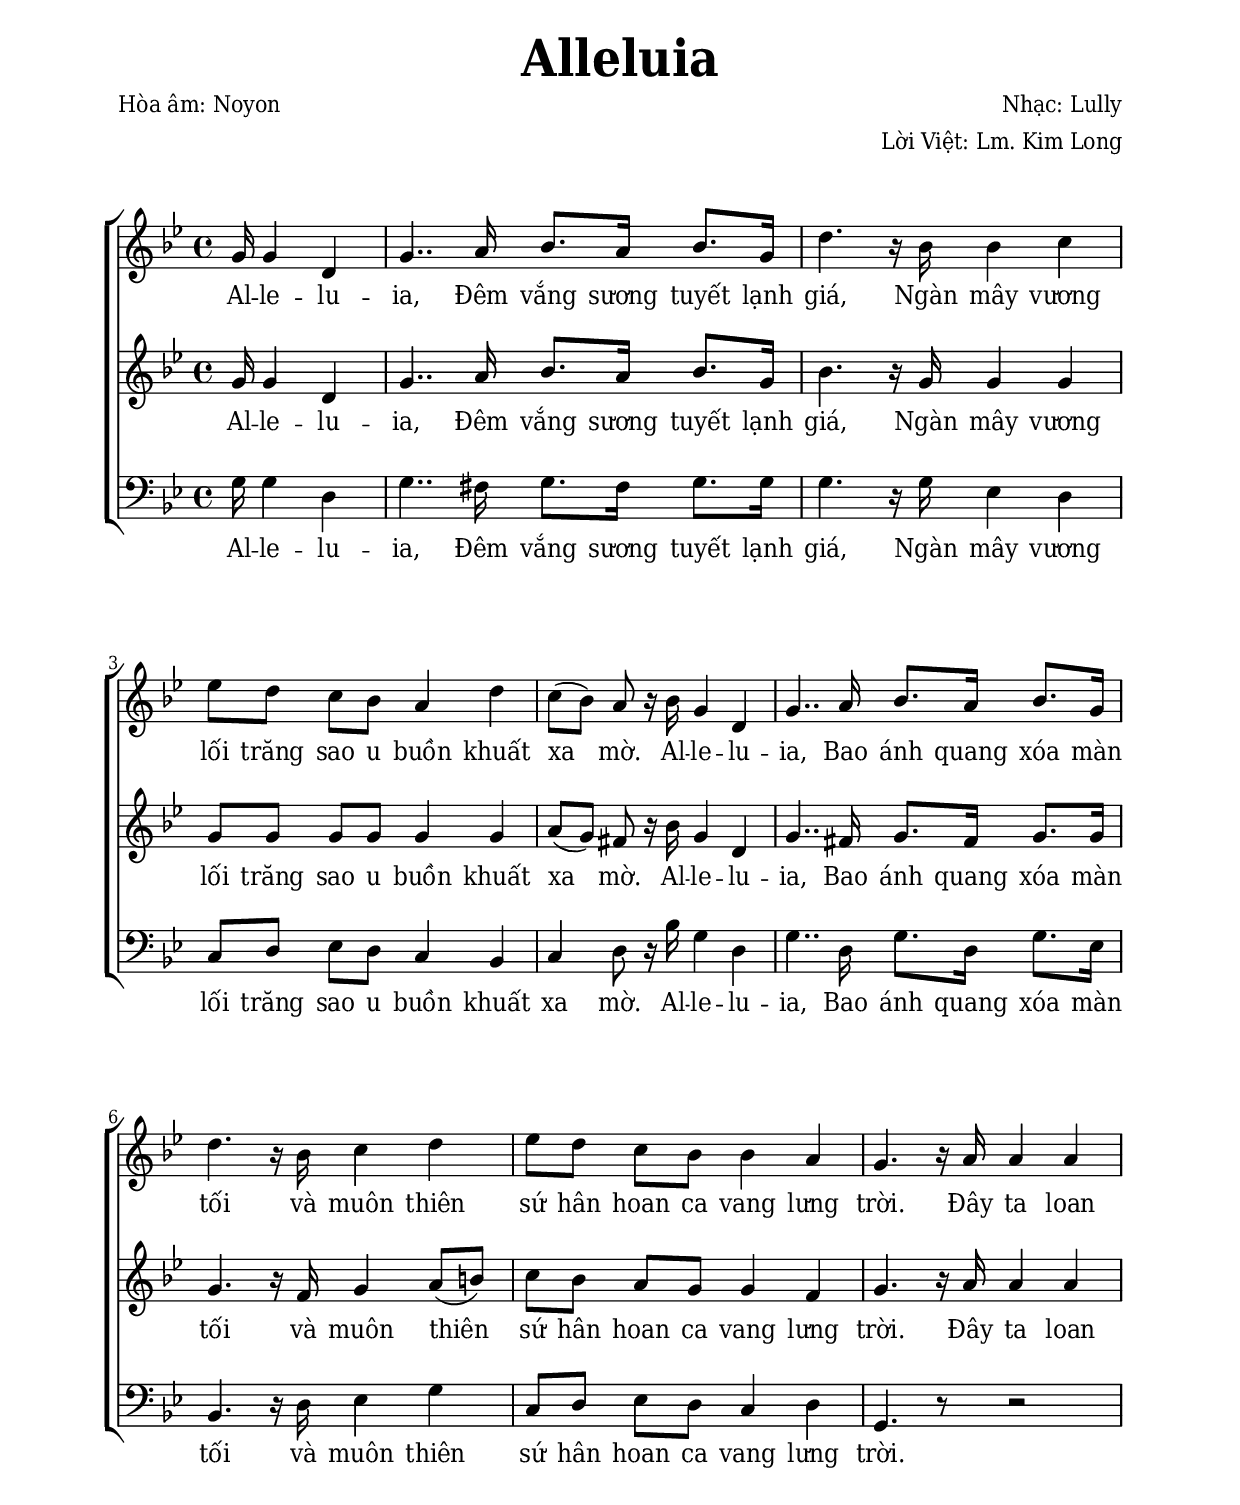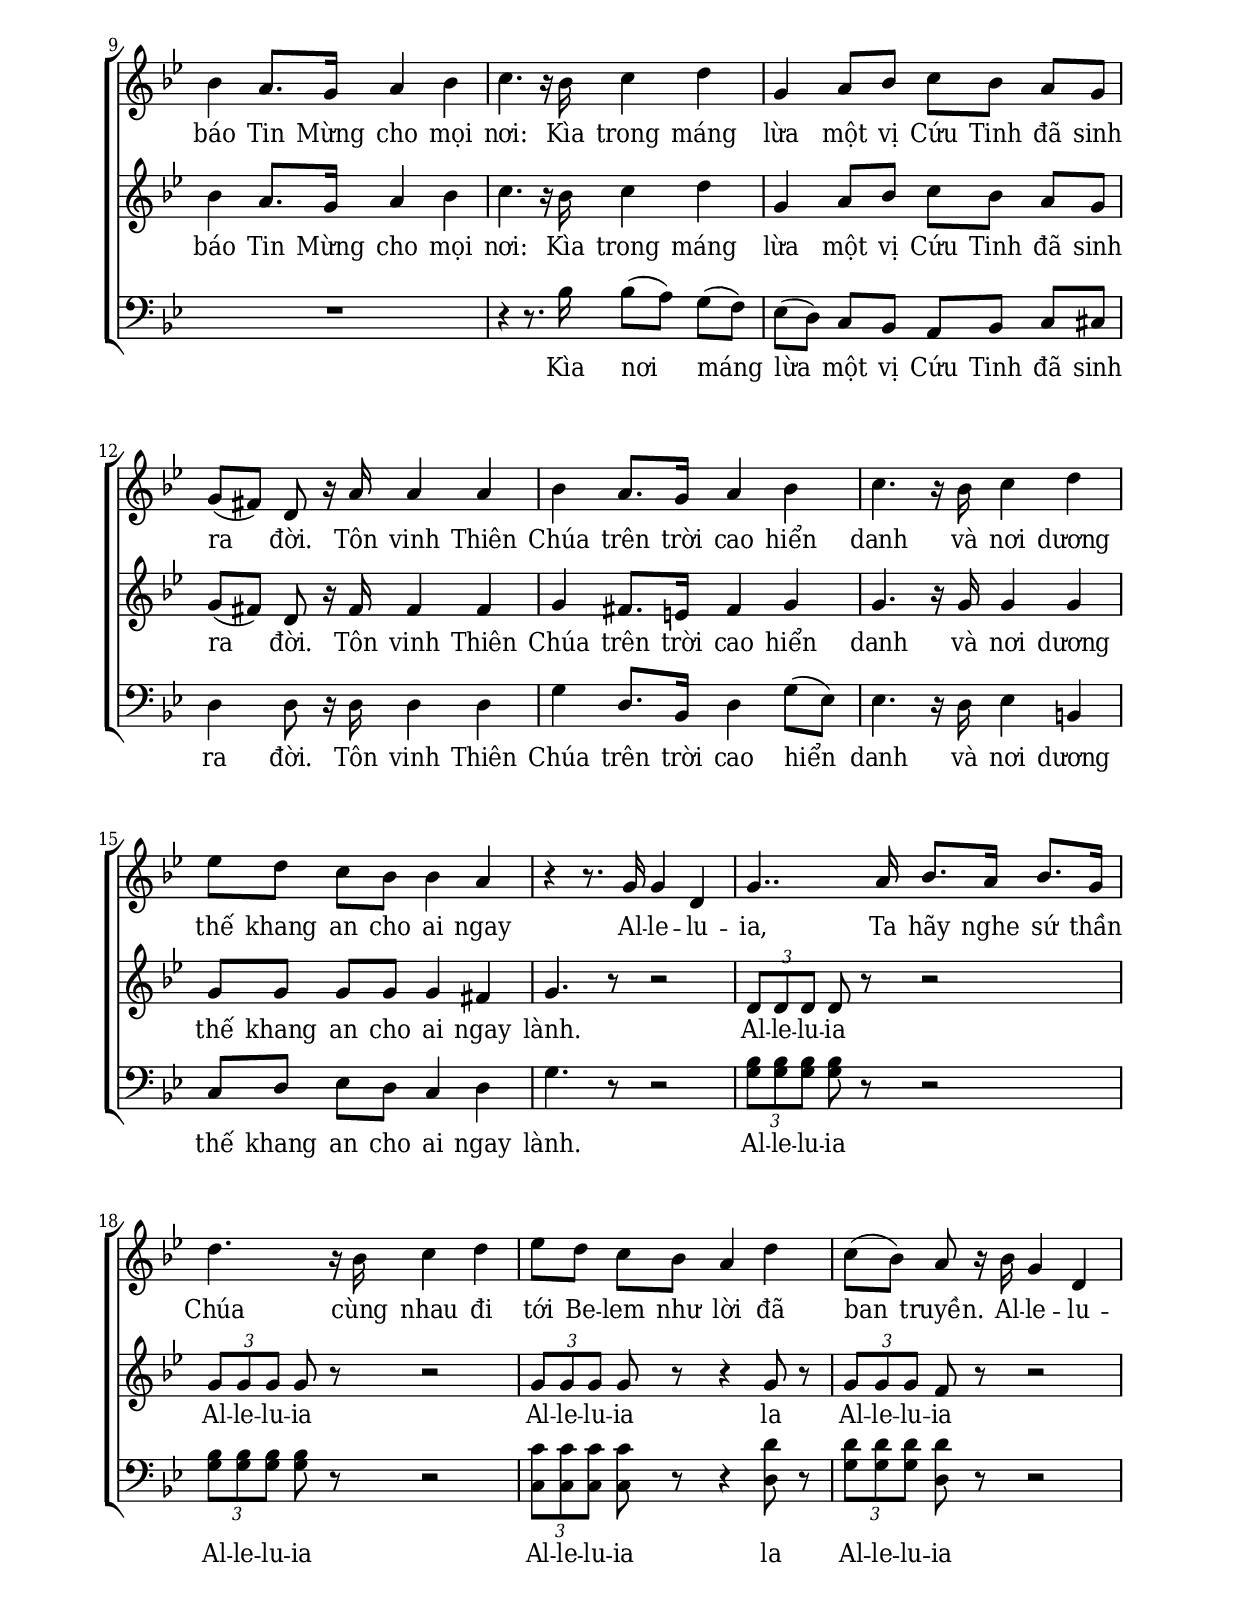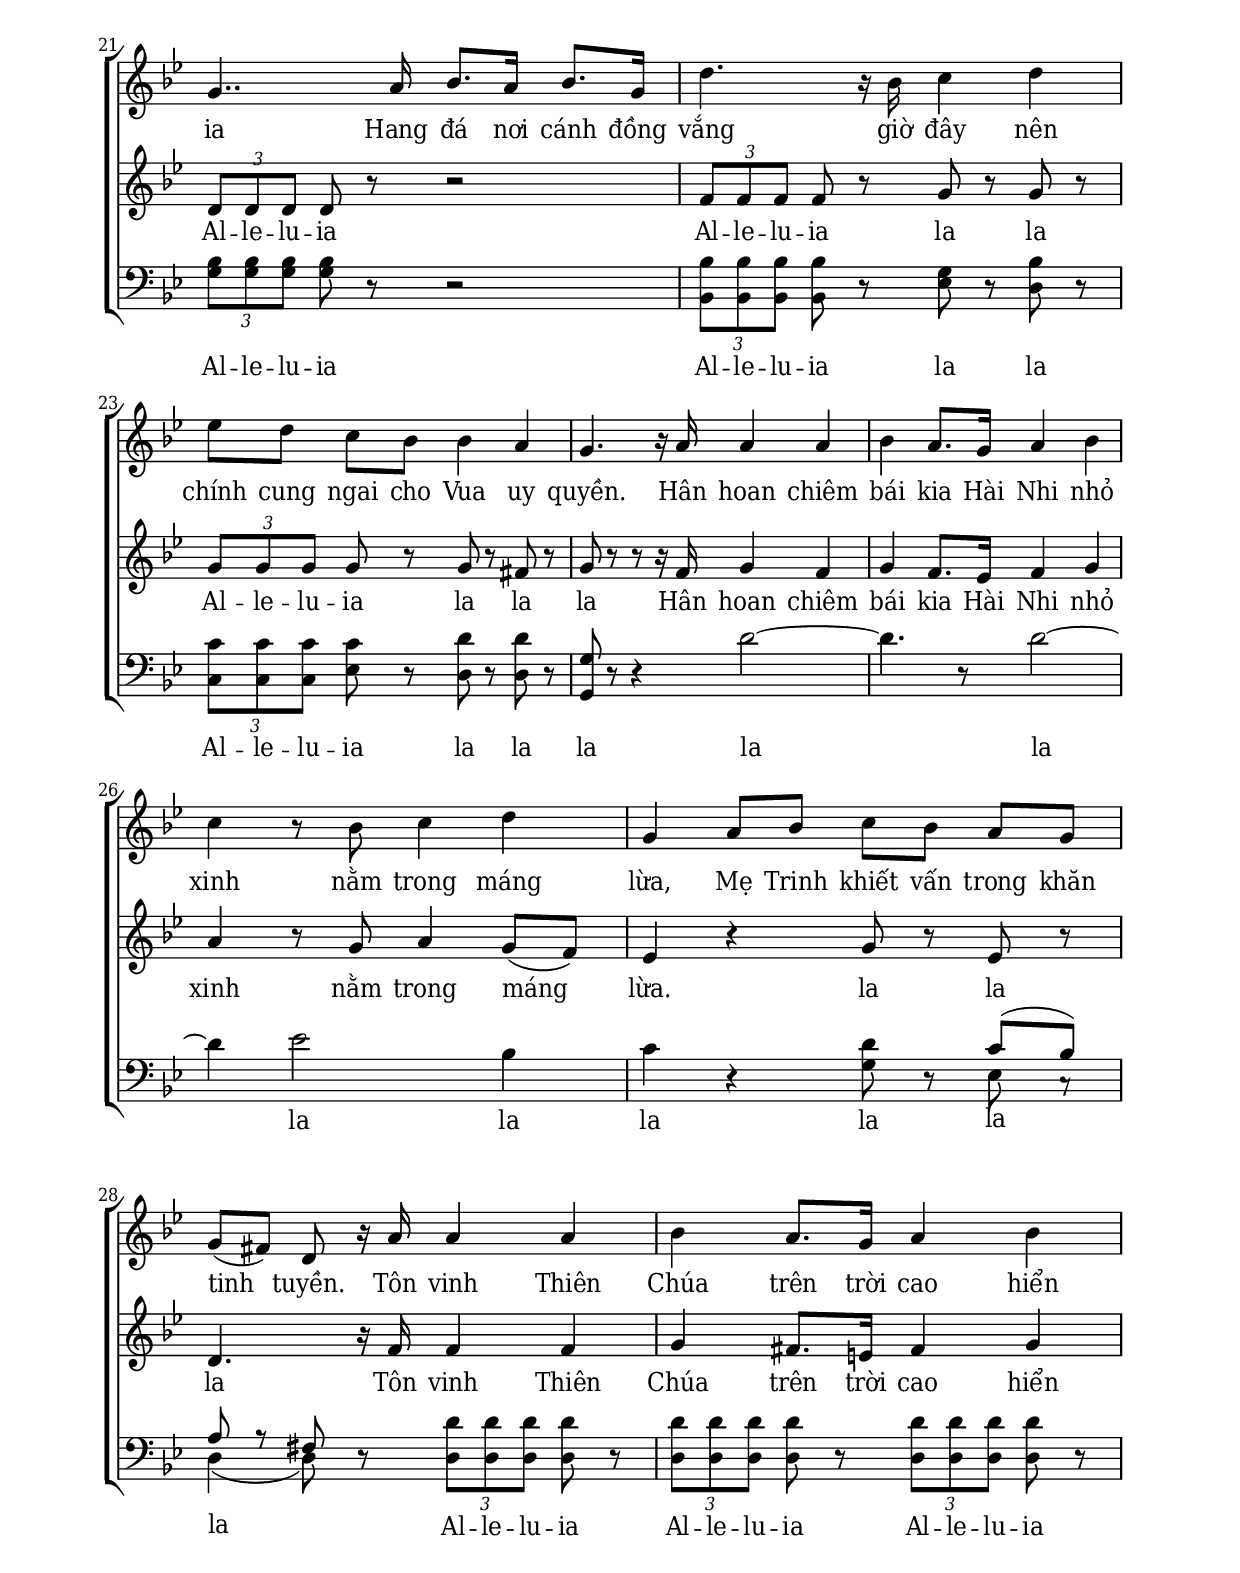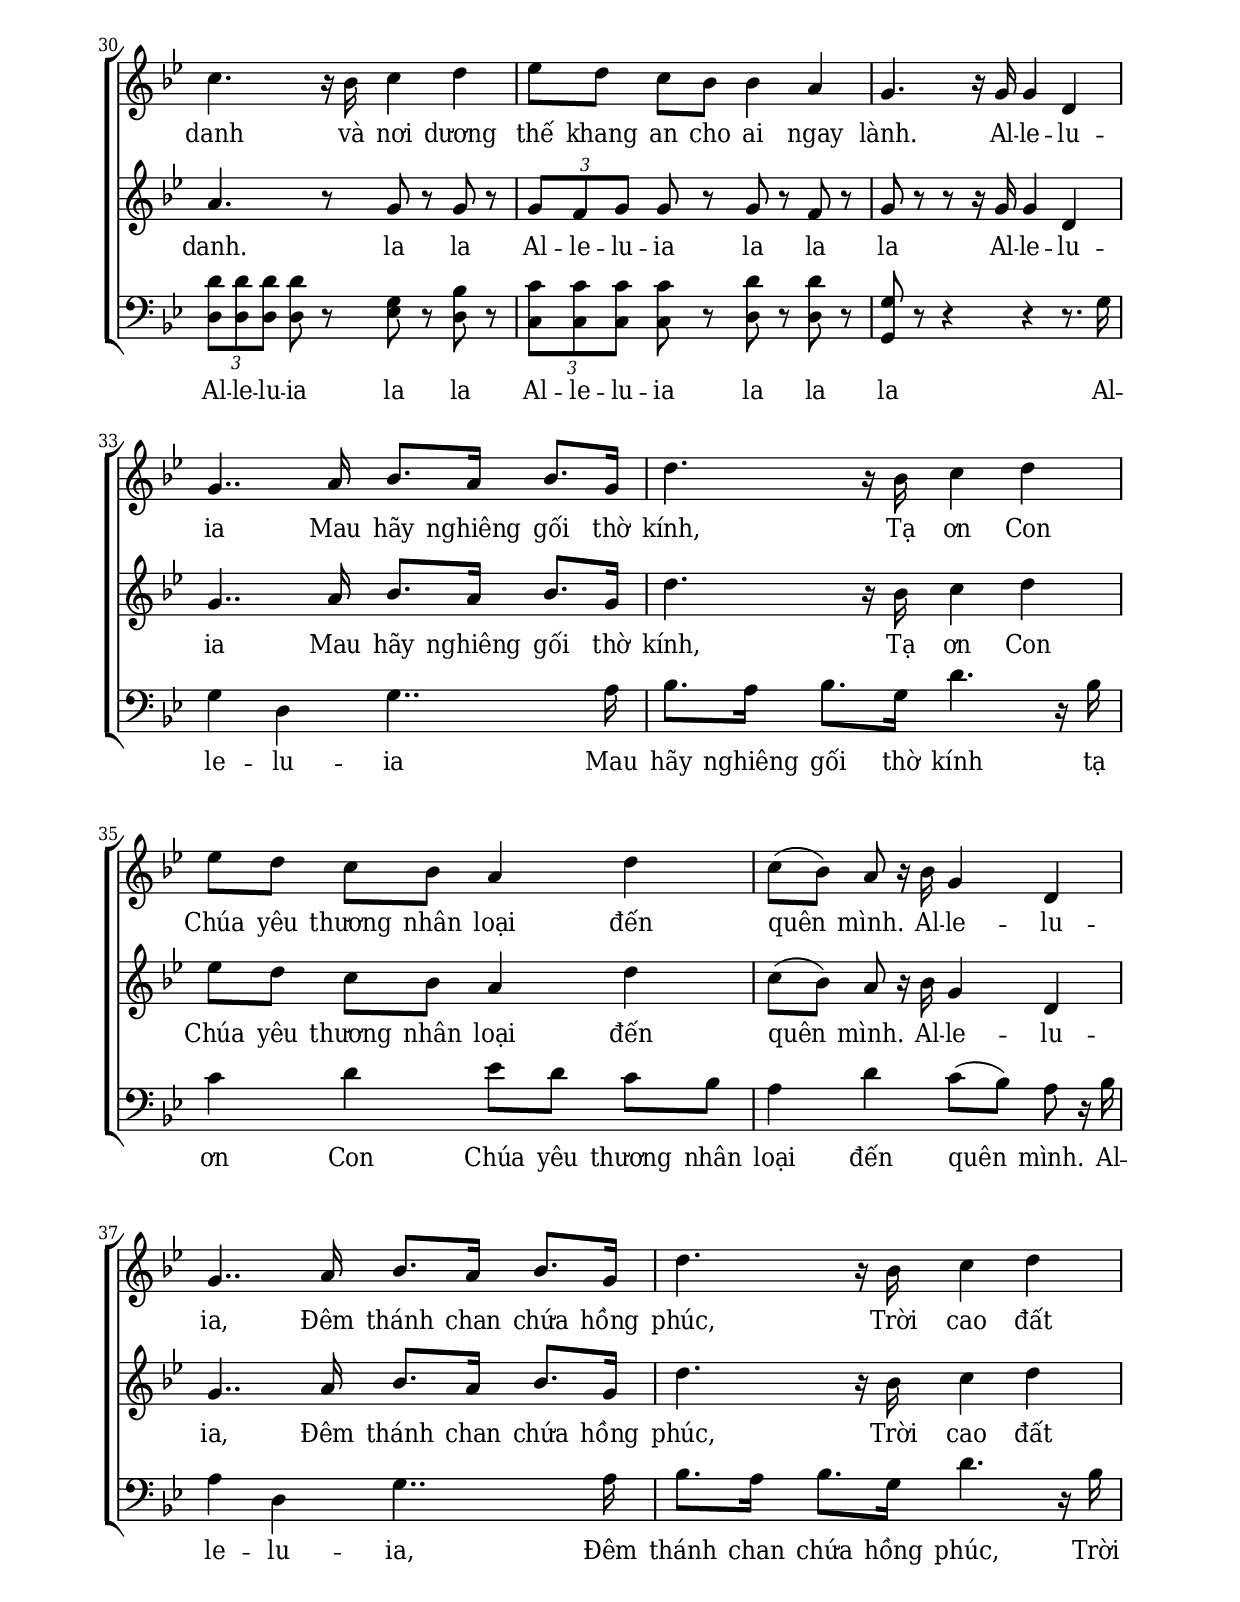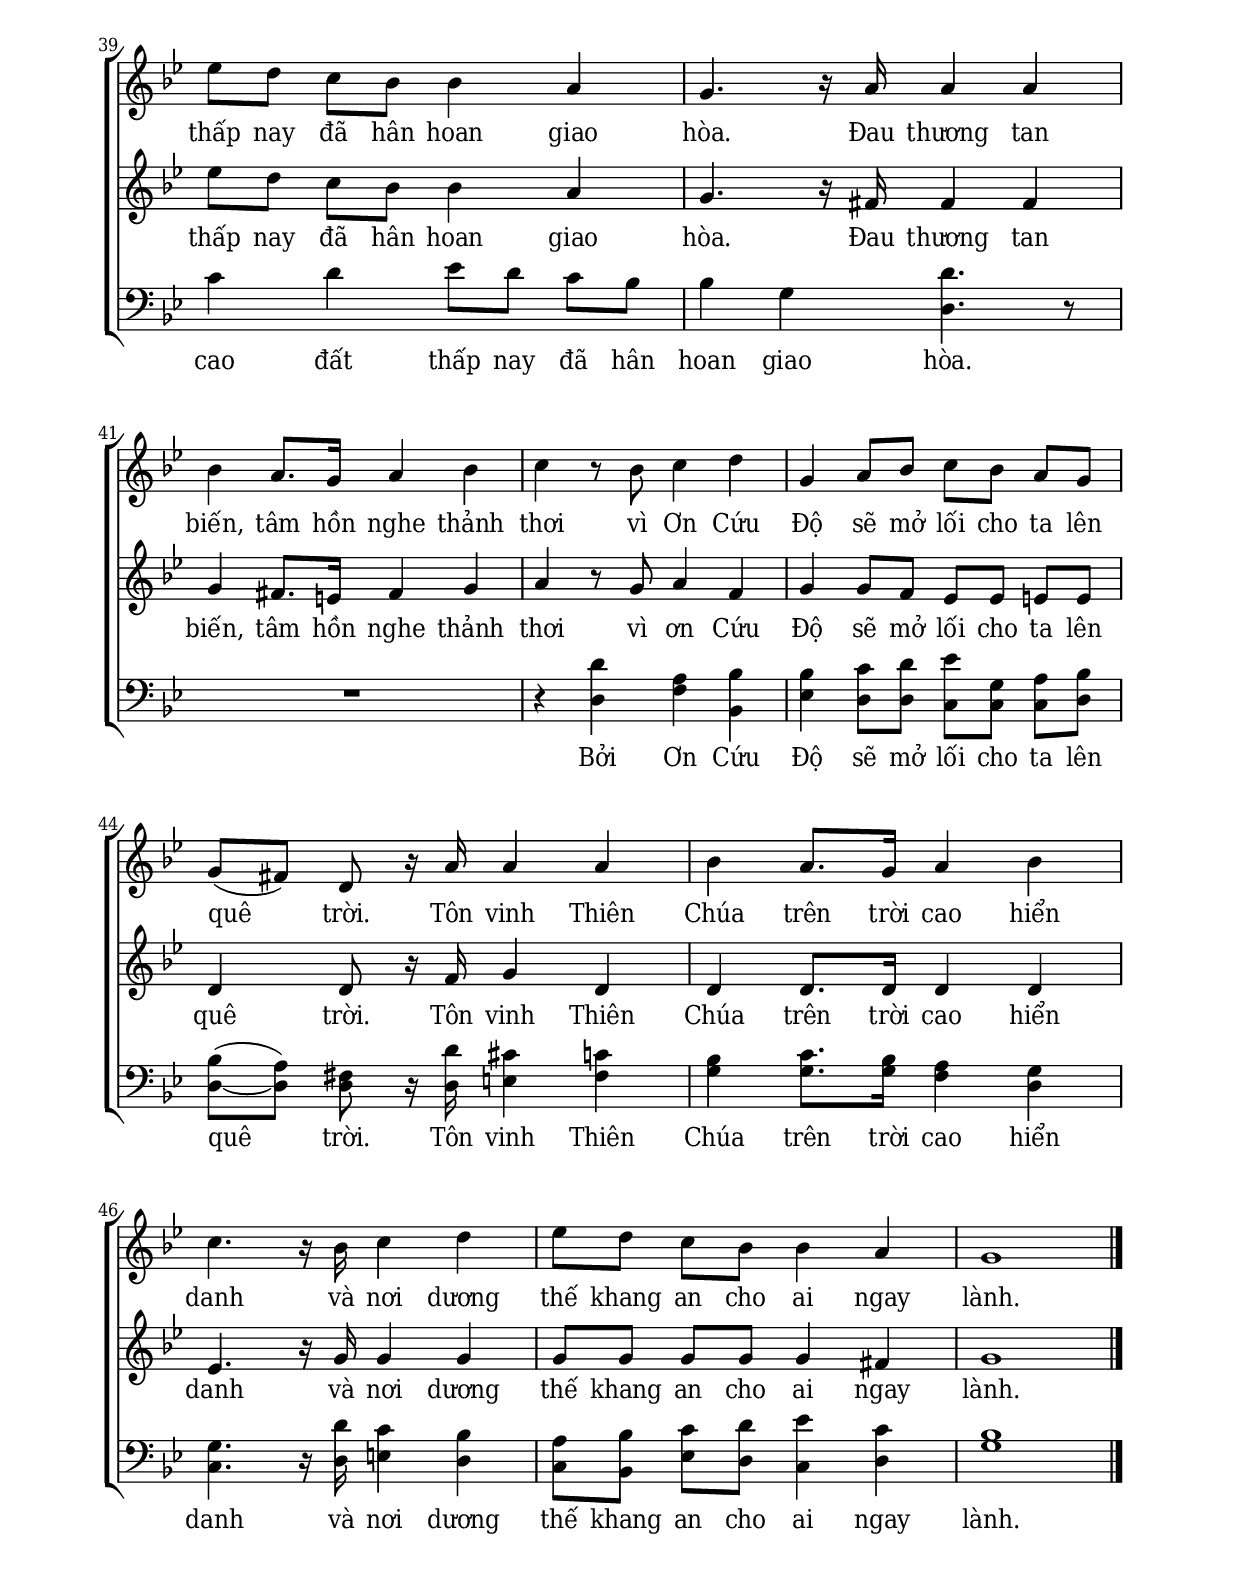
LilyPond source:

% Cài đặt chung\
\version "2.22.1"
\include "english.ly"

\header {
  title = \markup { \fontsize #3 "Alleluia" }
  composer = "Nhạc: Lully"
  poet = "Hòa âm: Noyon"
  arranger = "Lời Việt: Lm. Kim Long"
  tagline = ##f
}

nhacPhienKhucSop = \relative c'' {
  \partial 16*9 g16 g4 d |
  g4.. a16 bf8. a16 bf8. g16 |
  d'4. r16 bf16 bf4 c4 |
  ef8 d c bf a4 d |
  c8 (bf) a r16 bf g4 d |
  g4.. a16 bf8. a16 bf8. g16 |
  d'4. r16 bf c4 d |
  ef8 d c bf bf4 a |
  g4. r16 a a4 a |
  bf a8. g16 a4 bf |
  c4. r16 bf c4 d |
  g, a8 bf c bf a g |
  g (fs) d r16 a' a4 a |
  bf a8. g16 a4 bf |
  c4. r16 bf c4 d |
  ef8 d c bf bf4 a |
  r4 r8. g16 g4 d |
  g4.. a16 bf8. a16 bf8. g16 |
  d'4. r16 bf c4 d |
  ef8 d c bf a4 d |
  c8 (bf) a r16 bf g4 d |
  g4.. a16 bf8. a16 bf8. g16 |
  d'4. r16 bf c4 d |
  ef8 d c bf bf4 a |
  g4. r16 a a4 a |
  bf a8. g16 a4 bf |
  c r8 bf c4 d |
  g, a8 bf c bf a g |
  g (fs) d r16 a' a4 a |
  bf a8. g16 a4 bf |
  c4. r16 bf c4 d |
  ef8 d c bf bf4 a |
  g4. r16 g g4 d |
  g4.. a16 bf8. a16 bf8. g16 |
  d'4. r16 bf c4 d |
  ef8 d c bf a4 d |
  c8 (bf) a r16 bf g4 d |
  g4.. a16 bf8. a16 bf8. g16 |
  d'4. r16 bf c4 d |
  ef8 d c bf bf4 a |
  g4. r16 a a4 a |
  bf a8. g16 a4 bf |
  c r8 bf c4 d |
  g, a8 bf c bf a g |
  g (fs) d r16 a' a4 a |
  bf a8. g16 a4 bf |
  c4. r16 bf c4 d |
  ef8 d c bf bf4 a |
  g1 \bar "|."
}

nhacPhienKhucAlto = \relative c'' {
  \partial 16*9 g16 g4 d |
  g4.. a16 bf8. a16 bf8. g16 |
  bf4. r16 g g4 g |
  g8 g g g g4 g |
  a8 (g) fs r16 bf g4 d |
  g4.. fs16 g8. fs16 g8. g16 |
  g4. r16 f g4 a8 (b!) |
  c bf a g g4 f |
  g4. r16 a a4 a |
  bf4 a8. g16 a4 bf |
  c4. r16 bf c4 d |
  g, a8 bf c bf a g |
  g (fs) d r16 fs fs4 fs |
  g fs8. e!16 fs4 g |
  g4. r16 g g4 g |
  g8 g g g g4 fs |
  g4. r8 r2 |
  \tuplet 3/2 { d8 d d } d r r2 |
  \tuplet 3/2 { g8 g g } g r r2 |
  \tuplet 3/2 { g8 g g } g r r4 g8 r |
  \tuplet 3/2 { g8 g g } f r r2 |
  \tuplet 3/2 { d8 d d } d r r2 |
  \tuplet 3/2 { f8 f f } f r g r g r |
  \tuplet 3/2 { g8 g8 g } g r g r fs r |
  g r r r16 f g4 f |
  g f8. ef16 f4 g |
  a r8 g a4 g8 (f) |
  ef4 r g8 r ef r |
  d4. r16 f f4 f |
  g fs8. e!16 fs4 g |
  a4. r8 g r g r |
  \tuplet 3/2 { g f g } g r g r f r |
  g8 r r r16 g g4 d |
  g4.. a16 bf8. a16 bf8. g16 |
  d'4. r16 bf c4 d |
  ef8 d c bf a4 d |
  c8 (bf) a r16 bf g4 d |
  g4.. a16 bf8. a16 bf8. g16 |
  d'4. r16 bf c4 d |
  ef8 d c bf bf4 a |
  g4. r16 fs fs4 fs |
  g fs8. e!16 fs4 g |
  a r8 g a4 f |
  g g8 f ef ef e! e |
  d4 d8 r16 f g4 d |
  d d8. d16 d4 d |
  ef4. r16 g g4 g |
  g8 g g g g4 fs |
  g1
}

nhacPhienKhucBas = \relative c' {
  \partial 16*9 g16 g4 d |
  g4.. fs16 g8. fs16 g8. g16 |
  g4. r16 g ef4 d |
  c8 d ef d c4 bf |
  c d8 r16 bf' g4 d |
  g4.. d16 g8. d16 g8. ef16 |
  bf4. r16 d ef4 g |
  c,8 d ef d c4 d |
  g,4. r8 r2 |
  R1
  r4 r8. bf'16 bf8 (a) g (f) |
  ef (d) c bf a bf c cs |
  d4 d8 r16 d d4 d |
  g d8. bf16 d4 g8 (ef) |
  ef4. r16 d ef4 b! |
  c8 d ef d c4 d |
  g4. r8 r2 |
  <<
    {
      \tuplet 3/2 { bf8 bf bf } bf r r2 |
      \tuplet 3/2 { bf8 bf bf } bf r r2 |
      \tuplet 3/2 { c8 c c } c r r4 d8 r |
      \tuplet 3/2 { d d d } d r r2 |
      \tuplet 3/2 { bf8 bf bf } bf r r2 |
      \tuplet 3/2 { bf8 bf bf } bf r g r bf r |
      \tuplet 3/2 { c8 c c } c r d r d r |
      g,
      
    }
    {
      \tuplet 3/2 { g8 g g } g r r2 |
      \tuplet 3/2 { g8 g g } g r r2 |
      \tuplet 3/2 { c,8 c c } c r r4 d8 r |
      \tuplet 3/2 { g g g } d r r2 |
      \tuplet 3/2 { g8 g g } g r r2 |
      \tuplet 3/2 { bf,8 bf bf } bf r ef r d r |
      \tuplet 3/2 { c c c } ef r d r d r |
      g,
      
    }
  >>
  
  \oneVoice
  r r4 d''2 ~ |
  d4. r8 d2 ~ |
  d4 ef2 bf4 |
  c r <d g,>8 r
  <<
    {
      \voiceOne
      c8 (bf) |
      a a\rest fs
    }
    \\
    \new Voice = "splitpart" {
	    \voiceTwo
      ef8 c\rest |
      d4 (d8)
    }
  >>
  \oneVoice
  r8
  <<
    {
      \tuplet 3/2 { d' d d } d r |
      \tuplet 3/2 { d d d } d r \tuplet 3/2 { d d d } d r |
      \tuplet 3/2 { d d d } d r g, r bf r |
      \tuplet 3/2 { c c c } c r d r d r |
      g,
    }
    {
      \tuplet 3/2 { d8 d d } d r |
      \tuplet 3/2 { d d d } d r \tuplet 3/2 { d d d } d r |
      \tuplet 3/2 { d d d } d r ef r d r |
      \tuplet 3/2 { c c c } c r d r d r |
      g,
    }
  >>
  \oneVoice
  r8 r4 r r8. g'16 |
  g4 d g4.. a16 |
  bf8. a16 bf8. g16 d'4. r16 bf |
  c4 d ef8 d c bf |
  a4 d c8 (bf) a r16 bf |
  a4 d, g4.. a16 |
  bf8. a16 bf8. g16 d'4. r16 bf |
  c4 d ef8 d c bf |
  bf4 g
  <<
    {
      d'4. r8 |
      R1
      r4 d a bf |
      bf4 c8 d ef g, a bf |
      bf (a) fs r16 d' cs4 c! |
      bf c8. bf16 a4 g |
      g4. r16 d' c4 bf |
      a8 bf c d ef4 c |
      bf1
    }
    {
      d,4. r8 |
      R1
      r4 d f bf, |
      ef4 d8 d c c c d |
      d8 _~ d d8 r16 d e!4 fs |
      g g8. g16 f4 d |
      c4. r16 d e4 d |
      c8 bf ef d c4 d |
      g1
    }
  >>
}


loiPhienKhucSop = \lyrics {
  Al -- le -- lu -- ia,
  Đêm vắng sương tuyết lạnh giá,
  Ngàn mây vương lối trăng sao u buồn khuất xa mờ.
  Al -- le -- lu -- ia,
  Bao ánh quang xóa màn tối
  và muôn thiên sứ hân hoan ca vang lưng trời.
  Đây ta loan báo Tin Mừng cho mọi nơi:
  Kìa trong máng lừa một vị Cứu Tinh đã sinh ra đời.
  Tôn vinh Thiên Chúa trên trời cao hiển danh
  và nơi dương thế khang an cho ai ngay
  Al -- le -- lu -- ia,
  Ta hãy nghe sứ thần Chúa
  cùng nhau đi tới Be -- lem như lời đã ban truyền.
  Al -- le -- lu -- ia
  Hang đá nơi cánh đồng vắng
  giờ đây nên chính cung ngai cho Vua uy quyền.
  Hân hoan chiêm bái kia Hài Nhi nhỏ xinh
  nằm trong máng lừa,
  Mẹ Trinh khiết vấn trong khăn tinh tuyền.
  Tôn vinh Thiên Chúa trên trời cao hiển danh
  và nơi dương thế khang an cho ai ngay lành.
  Al -- le -- lu -- ia
  Mau hãy nghiêng gối thờ kính,
  Tạ ơn Con Chúa yêu thương nhân loại đến quên mình.
  Al -- le -- lu -- ia,
  Đêm thánh chan chứa hồng phúc,
  Trời cao đất thấp nay đã hân hoan giao hòa.
  Đau thương tan biến, tâm hồn nghe thảnh thơi
  vì Ơn Cứu Độ sẽ mở lối cho ta lên quê trời.
  Tôn vinh Thiên Chúa trên trời cao hiển danh
  và nơi dương thế khang an cho ai ngay lành.
}

loiPhienKhucAlto = \lyrics {
  Al -- le -- lu -- ia,
  Đêm vắng sương tuyết lạnh giá,
  Ngàn mây vương lối trăng sao u buồn khuất xa mờ.
  Al -- le -- lu -- ia,
  Bao ánh quang xóa màn tối
  và muôn thiên sứ hân hoan ca vang lưng trời.
  Đây ta loan báo Tin Mừng cho mọi nơi:
  Kìa trong máng lừa một vị Cứu Tinh đã sinh ra đời.
  Tôn vinh Thiên Chúa trên trời cao hiển danh
  và nơi dương thế khang an cho ai ngay lành.
  Al -- le -- lu -- ia Al -- le -- lu -- ia
  Al -- le -- lu -- ia la Al -- le -- lu -- ia
  Al -- le -- lu -- ia Al -- le -- lu -- ia la la
  Al -- le -- lu -- ia la la la
  Hân hoan chiêm bái kia Hài Nhi nhỏ xinh nằm trong máng lừa.
  la la la Tôn vinh Thiên Chúa trên trời cao hiển danh.
  la la Al -- le -- lu -- ia
  la la la Al -- le -- lu -- ia
  Mau hãy nghiêng gối thờ kính,
  Tạ ơn Con Chúa yêu thương nhân loại đến quên mình.
  Al -- le -- lu -- ia, Đêm thánh chan chứa hồng phúc,
  Trời cao đất thấp nay đã hân hoan giao hòa.
  Đau thương tan biến, tâm hồn nghe thảnh thơi
  vì ơn Cứu Độ sẽ mở lối cho ta lên quê trời.
  Tôn vinh Thiên Chúa trên trời cao hiển danh
  và nơi dương thế khang an cho ai ngay lành.
}

loiPhienKhucBas = \lyrics {
  Al -- le -- lu -- ia, Đêm vắng sương tuyết lạnh giá,
  Ngàn mây vương lối trăng sao u buồn khuất xa mờ.
  Al -- le -- lu -- ia, Bao ánh quang xóa màn tối
  và muôn thiên sứ hân hoan ca vang lưng trời.
  Kìa nơi máng lừa một vị Cứu Tinh đã sinh ra đời.
  Tôn vinh Thiên Chúa trên trời cao hiển danh
  và nơi dương thế khang an cho ai ngay lành.
  Al -- le -- lu -- ia Al -- le -- lu -- ia
  Al -- le -- lu -- ia la Al -- le -- lu -- ia
  Al -- le -- lu -- ia Al -- le -- lu -- ia la la
  Al -- le -- lu -- ia la la la la la la la la la
  Al -- le -- lu -- ia Al -- le -- lu -- ia
  Al -- le -- lu -- ia Al -- le -- lu -- ia la la
  Al -- le -- lu -- ia la la la Al -- le -- lu -- ia
  Mau hãy nghiêng gối thờ kính tạ ơn Con Chúa
  yêu thương nhân loại đến quên mình.
  Al -- le -- lu -- ia, Đêm thánh chan chứa hồng phúc,
  Trời cao đất thấp nay đã hân hoan giao hòa.
  Bởi Ơn Cứu Độ sẽ mở lối cho ta lên quê trời.
  Tôn vinh Thiên Chúa trên trời cao hiển danh
  và nơi dương thế khang an cho ai ngay lành.
}

% Dàn trang
\paper {
  #(set-paper-size "a4")
  top-margin = 15\mm
  bottom-margin = 20\mm
  left-margin = 20\mm
  right-margin = 20\mm
  indent = #0
  #(define fonts
	 (make-pango-font-tree "Deja Vu Serif Condensed"
	 		       "Deja Vu Serif Condensed"
			       "Deja Vu Serif Condensed"
			       (/ 20 20)))
  print-page-number = ##f
  system-system-spacing = #'((basic-distance . 13)
                             (minimum-distance . 13)
                             (padding . 2))
  score-system-spacing = #'((basic-distance . 13)
                             (minimum-distance . 13)
                             (padding . 2))
  %page-count = 8
}

TongNhip = {
  \key bf \major \time 4/4
  \set Timing.beamExceptions = #'()
  \set Timing.baseMoment = #(ly:make-moment 1/4)
  \set Timing.beatStructure = #'(1 1 1 1)
}

% Đổi kích thước nốt cho bè phụ
notBePhu =
#(define-music-function (font-size music) (number? ly:music?)
   (for-some-music
     (lambda (m)
       (if (music-is-of-type? m 'rhythmic-event)
           (begin
             (set! (ly:music-property m 'tweaks)
                   (cons `(font-size . ,font-size)
                         (ly:music-property m 'tweaks)))
             #t)
           #f))
     music)
   music)

\score {
  \new ChoirStaff <<
    \new Staff <<
      \new Voice = "beSop" {
        \clef treble \TongNhip \nhacPhienKhucSop
      }
      \new Lyrics \lyricsto beSop \loiPhienKhucSop
    >>
    \new Staff <<
      \new Voice = "beAlto" {
        \clef treble \TongNhip \nhacPhienKhucAlto
      }
      \new Lyrics \lyricsto beAlto \loiPhienKhucAlto
    >>
    \new Staff <<
      \new Voice = "beBas" {
        \clef bass \TongNhip \nhacPhienKhucBas
      }
      \new Lyrics \lyricsto beBas \loiPhienKhucBas
      \new Lyrics \lyricsto "splitpart" {
        \override LyricText.extra-offset = #'(0 . 3)
        la la la
      }
    >>
  >>
  \layout {
    %\override Lyrics.LyricText.font-size = #+2
    \override Lyrics.LyricSpace.minimum-distance = #1.1
    %\override Score.BarNumber.break-visibility = ##(#f #f #f)
    \override LyricHyphen.minimum-distance = #0.5
    \override Staff.VerticalAxisGroup.staff-staff-spacing =
        #'((basic-distance . 8)
	   (minimum-distance . 8)
	   (padding . 1))
    \context {
      \Staff \RemoveEmptyStaves
      \override VerticalAxisGroup.remove-first = ##t
    }
  }
}
